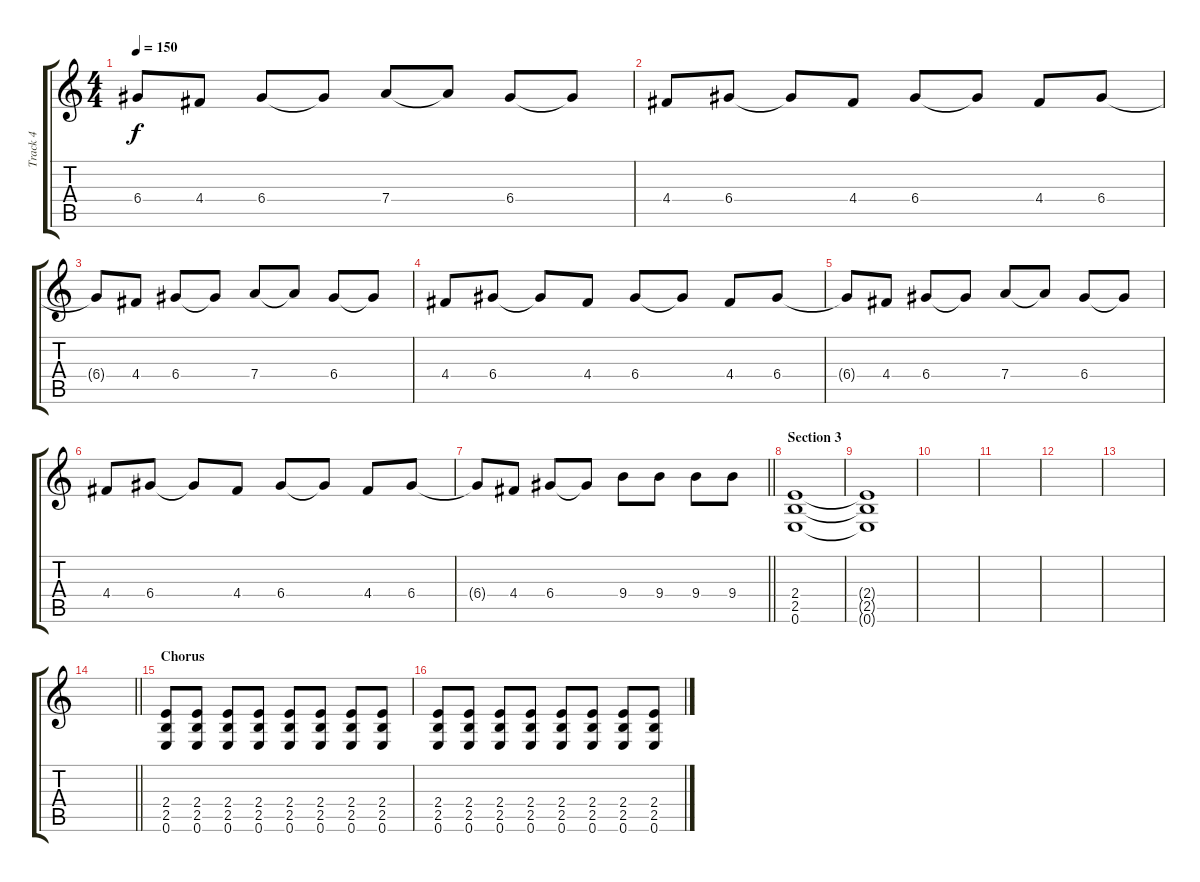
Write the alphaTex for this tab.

\track ("Track 4" "Track 4") {instrument overdrivenguitar}
\staff {score tabs}
\tuning (E4 B3 G3 D3 A2 E2) {hide}
\ts (4 4)
\tempo 150
\clef g2
\ks c
6.4{t}.8{dy f} 4.4.8 6.4.8 6.4{t}.8 7.4.8 7.4{t}.8 6.4.8 6.4{t}.8 |
4.4.8 6.4.8 6.4{t}.8 4.4.8 6.4.8 6.4{t}.8 4.4.8 6.4.8 |
6.4{t}.8 4.4.8 6.4.8 6.4{t}.8 7.4.8 7.4{t}.8 6.4.8 6.4{t}.8 |
4.4.8 6.4.8 6.4{t}.8 4.4.8 6.4.8 6.4{t}.8 4.4.8 6.4.8 |
6.4{t}.8 4.4.8 6.4.8 6.4{t}.8 7.4.8 7.4{t}.8 6.4.8 6.4{t}.8 |
4.4.8 6.4.8 6.4{t}.8 4.4.8 6.4.8 6.4{t}.8 4.4.8 6.4.8 |
\barLineRight lightlight
6.4{t}.8 4.4.8 6.4.8 6.4{t}.8 9.4.8 9.4.8 9.4.8 9.4.8 |
\section ("" "Section 3")
(2.4 2.5 0.6).1{volume 9} |
(2.4{t} 2.5{t} 0.6{t}).1 |
|
|
|
|
\barLineRight lightlight
|
\section ("" "Chorus")
(2.4 2.5 0.6).8{volume 10 instrument overdrivenguitar} (2.4 2.5 0.6).8 (2.4 2.5 0.6).8 (2.4 2.5 0.6).8 (2.4 2.5 0.6).8 (2.4 2.5 0.6).8 (2.4 2.5 0.6).8 (2.4 2.5 0.6).8 |
(2.4 2.5 0.6).8 (2.4 2.5 0.6).8 (2.4 2.5 0.6).8 (2.4 2.5 0.6).8 (2.4 2.5 0.6).8 (2.4 2.5 0.6).8 (2.4 2.5 0.6).8 (2.4 2.5 0.6).8
